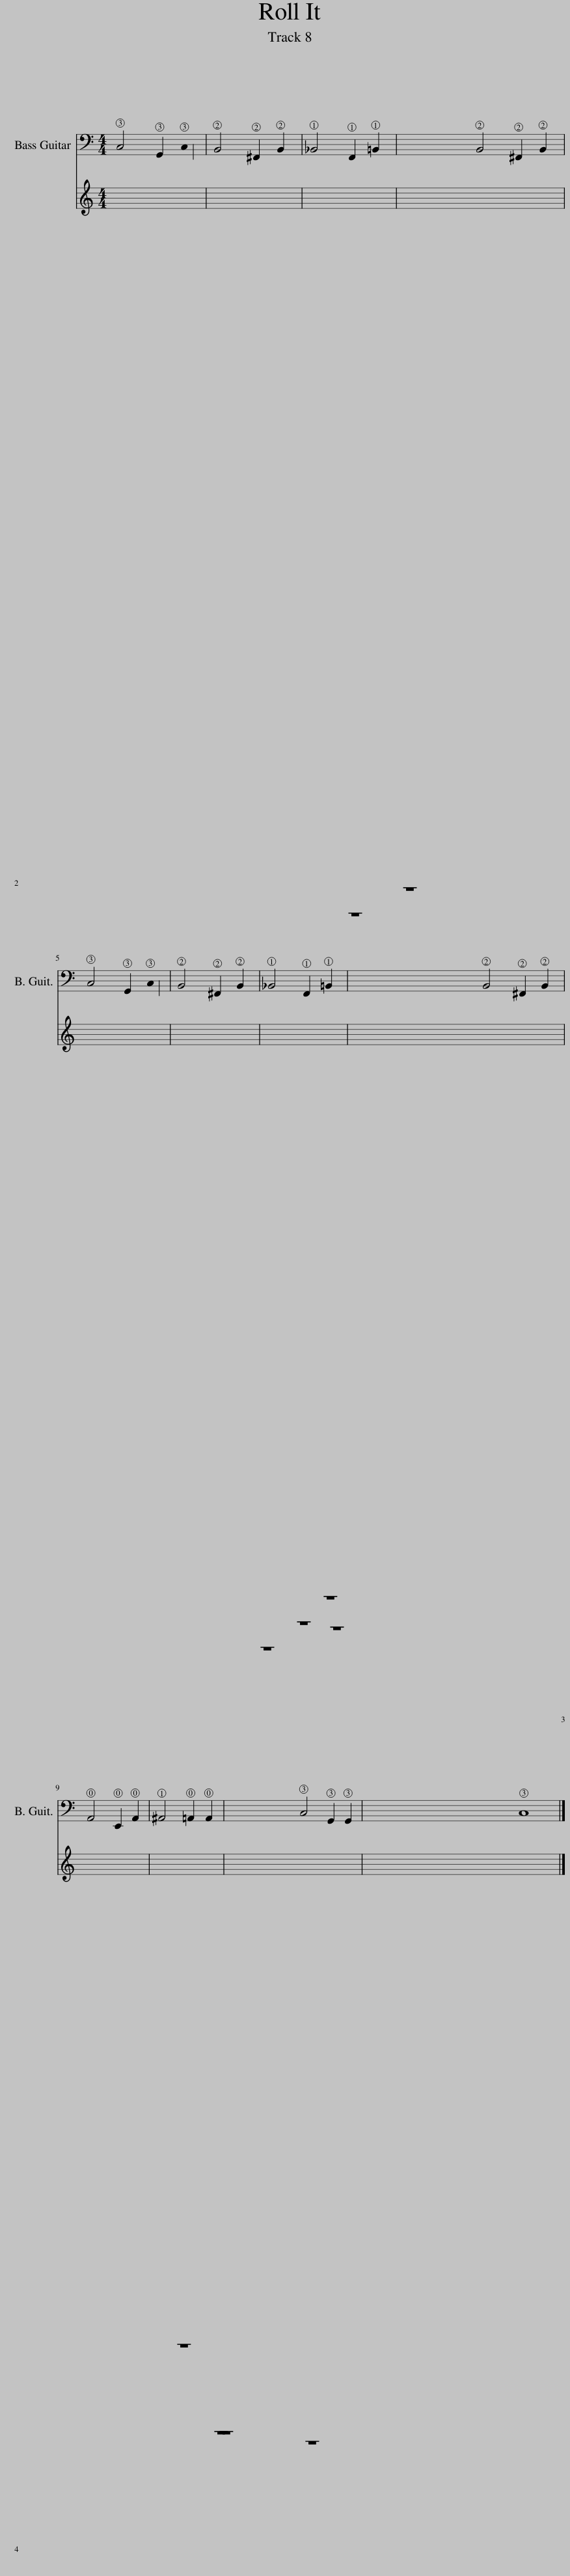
X:1
L:1/8
M:4/4
I:linebreak $
K:C
V:1 bass
V:1
 C,4 G,,2 C,2 | B,,4 ^F,,2 B,,2 | _B,,4 F,,2 =B,,2 | B,,4 ^F,,2 B,,2 |$ C,4 G,,2 C,2 | %5
 B,,4 ^F,,2 B,,2 | _B,,4 F,,2 =B,,2 | B,,4 ^F,,2 B,,2 |$ !open!A,,4 !open!E,,2 !open!A,,2 | ^A,,4 !open!=A,,2 !open!A,,2 | %10
 C,4 G,,2 G,,2 | C,8 |] %12
